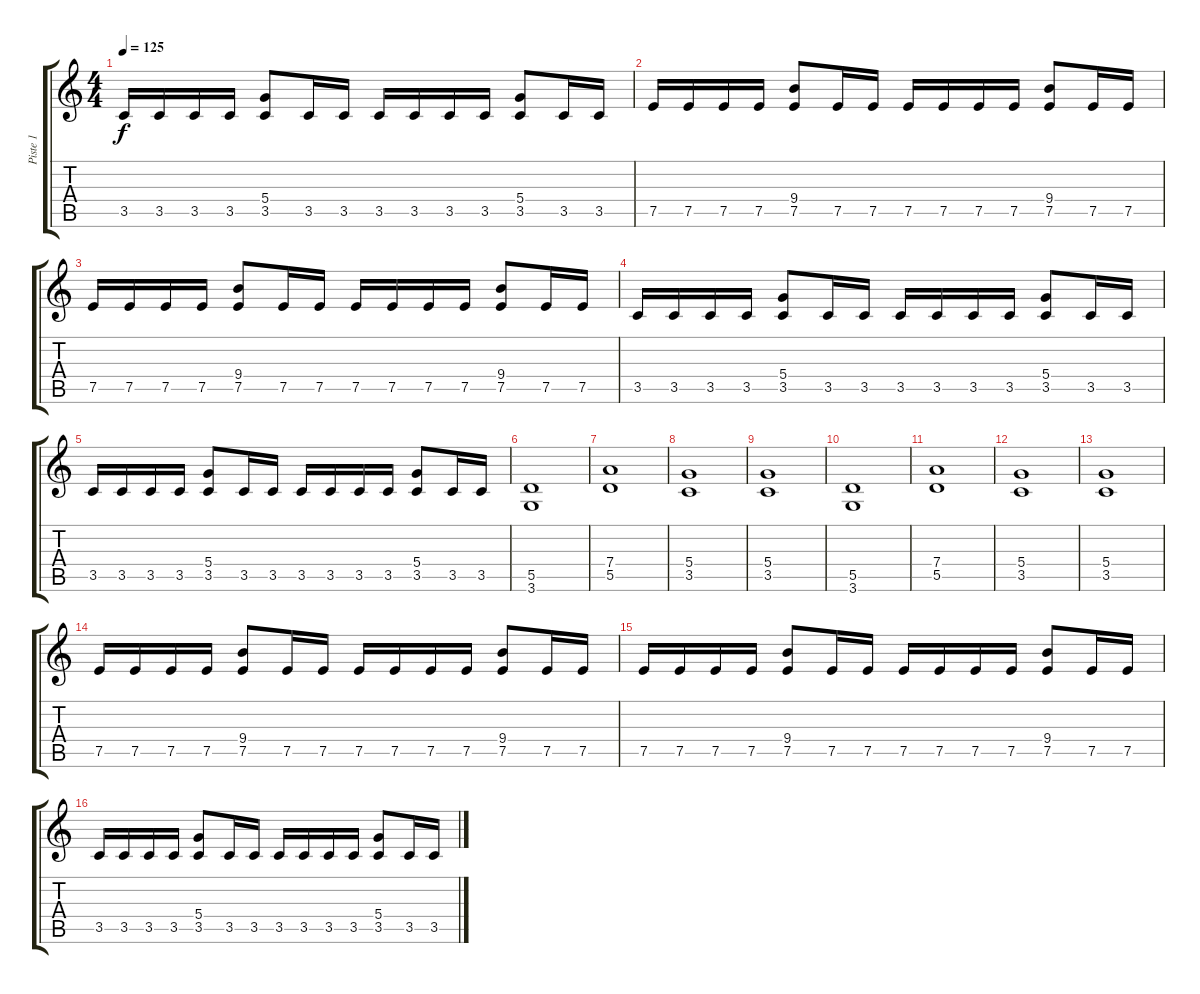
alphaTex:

\track ("Piste 1" "Piste 1") {instrument distortionguitar}
\staff {score tabs}
\tuning (E4 B3 G3 D3 A2 E2) {hide}
\ts (4 4)
\tempo 125
\clef g2
\ks c
3.5.16{dy f} 3.5.16 3.5.16 3.5.16 (5.4 3.5).8 3.5.16 3.5.16 3.5.16 3.5.16 3.5.16 3.5.16 (5.4 3.5).8 3.5.16 3.5.16 |
7.5.16 7.5.16 7.5.16 7.5.16 (9.4 7.5).8 7.5.16 7.5.16 7.5.16 7.5.16 7.5.16 7.5.16 (9.4 7.5).8 7.5.16 7.5.16 |
7.5.16 7.5.16 7.5.16 7.5.16 (9.4 7.5).8 7.5.16 7.5.16 7.5.16 7.5.16 7.5.16 7.5.16 (9.4 7.5).8 7.5.16 7.5.16 |
3.5.16 3.5.16 3.5.16 3.5.16 (5.4 3.5).8 3.5.16 3.5.16 3.5.16 3.5.16 3.5.16 3.5.16 (5.4 3.5).8 3.5.16 3.5.16 |
3.5.16 3.5.16 3.5.16 3.5.16 (5.4 3.5).8 3.5.16 3.5.16 3.5.16 3.5.16 3.5.16 3.5.16 (5.4 3.5).8 3.5.16 3.5.16 |
(5.5 3.6).1 |
(7.4 5.5).1 |
(5.4 3.5).1 |
(5.4 3.5).1 |
(5.5 3.6).1 |
(7.4 5.5).1 |
(5.4 3.5).1 |
(5.4 3.5).1 |
7.5.16 7.5.16 7.5.16 7.5.16 (9.4 7.5).8 7.5.16 7.5.16 7.5.16 7.5.16 7.5.16 7.5.16 (9.4 7.5).8 7.5.16 7.5.16 |
7.5.16 7.5.16 7.5.16 7.5.16 (9.4 7.5).8 7.5.16 7.5.16 7.5.16 7.5.16 7.5.16 7.5.16 (9.4 7.5).8 7.5.16 7.5.16 |
3.5.16 3.5.16 3.5.16 3.5.16 (5.4 3.5).8 3.5.16 3.5.16 3.5.16 3.5.16 3.5.16 3.5.16 (5.4 3.5).8 3.5.16 3.5.16
